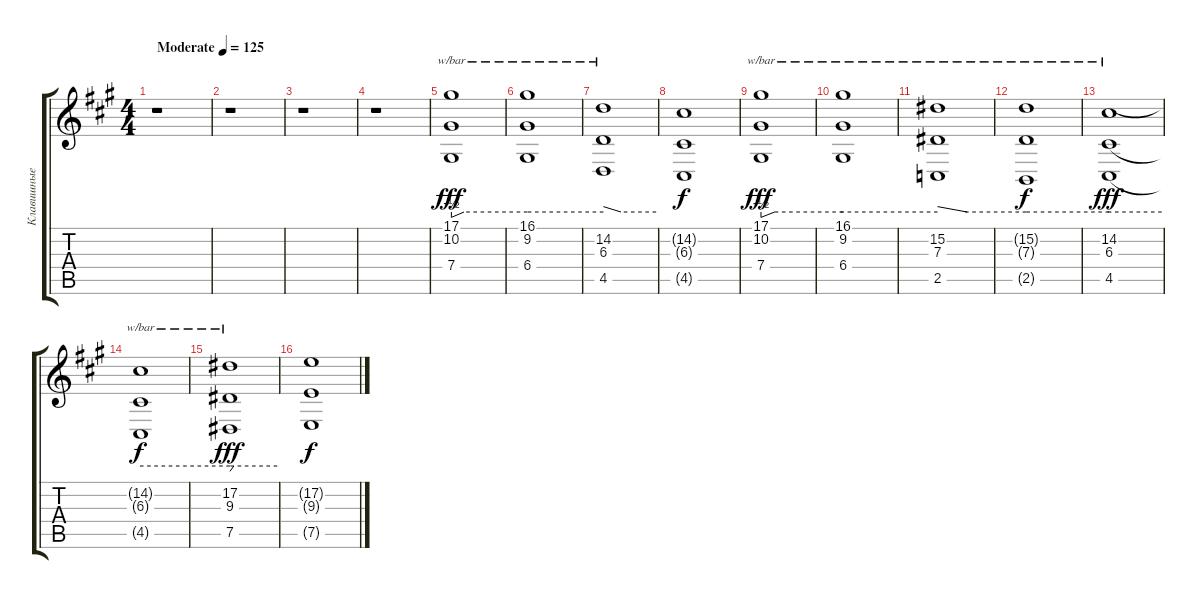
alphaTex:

\track ("Клавишные 1" "Клавишные ") {instrument pad4choir}
\staff {score tabs}
\tuning (E4 B3 G3 D3 A2 E2) {hide}
\ts (4 4)
\tempo (125 "Moderate")
\clef g2
\ks f#minor
r.1{dy fff instrument pad4choir} |
r.1 |
r.1 |
r.1 |
(17.1 10.2 7.4).1{tbe (custom default 0 -2 10 0 60 0)} |
(16.1 9.2 6.4).1{tbe (hold default 0 0 60 0)} |
(14.2 6.3 4.5).1{tbe (custom default 0 2 20 0 60 0)} |
(14.2{t} 6.3{t} 4.5{t}).1{dy f} |
(17.1 10.2 7.4).1{tbe (custom default 0 -2 10 0 60 0) dy fff} |
(16.1 9.2 6.4).1{tbe (hold default 0 0 60 0)} |
(15.2 7.3 2.5).1{tbe (custom default 0 2 20 0 60 0)} |
(15.2{t} 7.3{t} 2.5{t}).1{tbe (hold default 0 0 60 0) dy f} |
(14.2 6.3 4.5).1{tbe (hold default 0 0 60 0) dy fff} |
(14.2{t} 6.3{t} 4.5{t}).1{tbe (hold default 0 0 60 0) dy f} |
(17.2 9.3 7.5).1{tbe (custom default 0 -2 5 0 60 0) dy fff} |
(17.2{t} 9.3{t} 7.5{t}).1{dy f}
